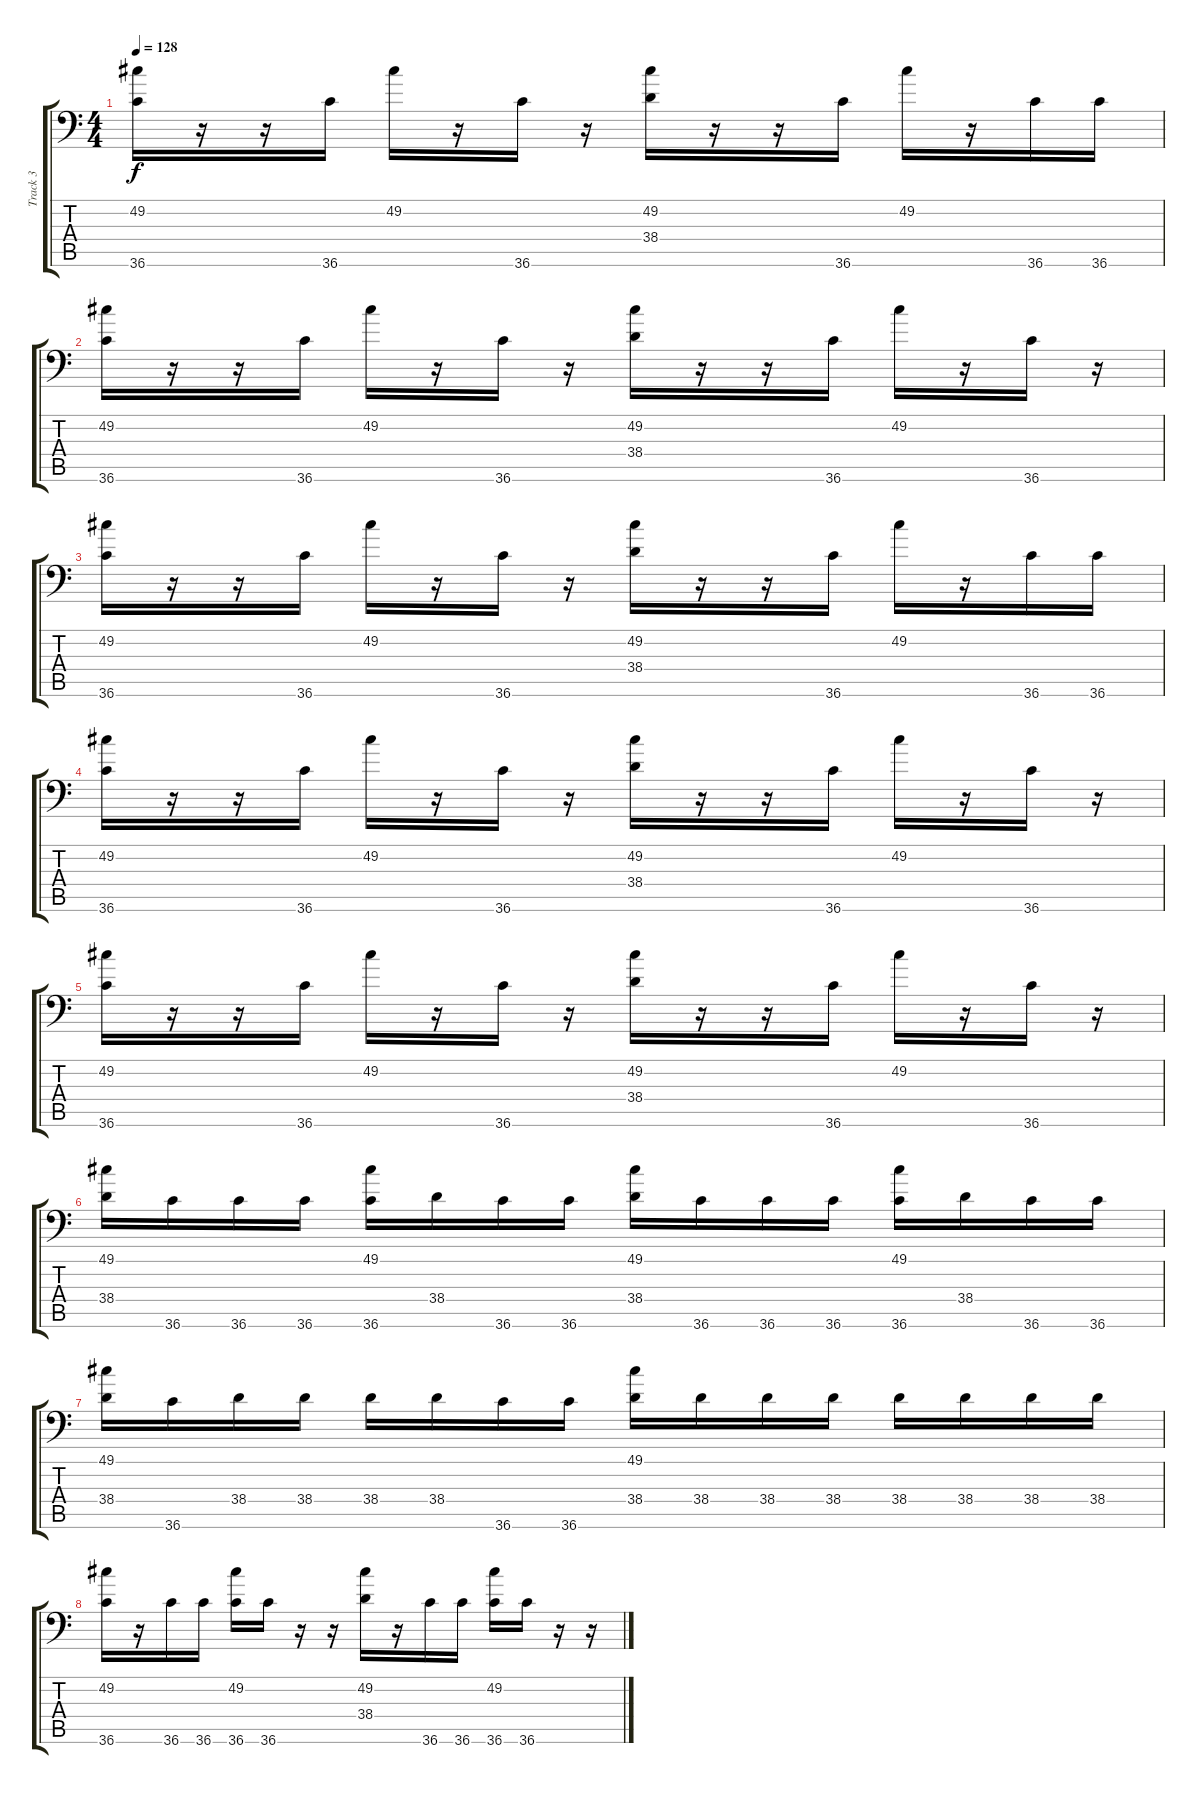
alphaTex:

\track ("Track 3" "Track 3") {instrument acousticgrandpiano}
\staff {score tabs}
\tuning (C-1 C-1 C-1 C-1 C-1 C-1) {hide}
\ts (4 4)
\tempo 128
\clef f4
\ks c
(49.2 36.6).16{dy f} r.16 r.16 36.6.16 49.2.16 r.16 36.6.16 r.16 (49.2 38.4).16 r.16 r.16 36.6.16 49.2.16 r.16 36.6.16 36.6.16 |
(49.2 36.6).16 r.16 r.16 36.6.16 49.2.16 r.16 36.6.16 r.16 (49.2 38.4).16 r.16 r.16 36.6.16 49.2.16 r.16 36.6.16 r.16 |
(49.2 36.6).16 r.16 r.16 36.6.16 49.2.16 r.16 36.6.16 r.16 (49.2 38.4).16 r.16 r.16 36.6.16 49.2.16 r.16 36.6.16 36.6.16 |
(49.2 36.6).16 r.16 r.16 36.6.16 49.2.16 r.16 36.6.16 r.16 (49.2 38.4).16 r.16 r.16 36.6.16 49.2.16 r.16 36.6.16 r.16 |
(49.2 36.6).16 r.16 r.16 36.6.16 49.2.16 r.16 36.6.16 r.16 (49.2 38.4).16 r.16 r.16 36.6.16 49.2.16 r.16 36.6.16 r.16 |
(49.1 38.4).16 36.6.16 36.6.16 36.6.16 (49.1 36.6).16 38.4.16 36.6.16 36.6.16 (49.1 38.4).16 36.6.16 36.6.16 36.6.16 (49.1 36.6).16 38.4.16 36.6.16 36.6.16 |
(49.1 38.4).16 36.6.16 38.4.16 38.4.16 38.4.16 38.4.16 36.6.16 36.6.16 (49.1 38.4).16 38.4.16 38.4.16 38.4.16 38.4.16 38.4.16 38.4.16 38.4.16 |
(49.2 36.6).16 r.16 36.6.16 36.6.16 (49.2 36.6).16 36.6.16 r.16 r.16 (49.2 38.4).16 r.16 36.6.16 36.6.16 (49.2 36.6).16 36.6.16 r.16 r.16
